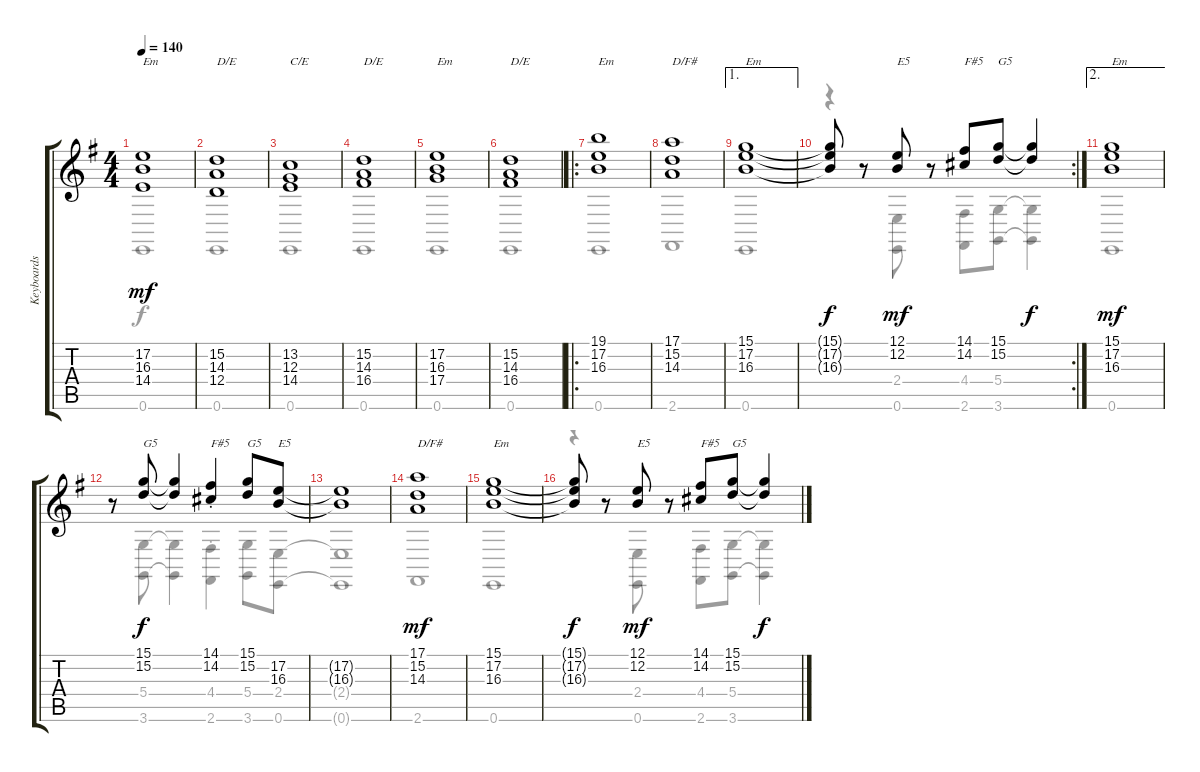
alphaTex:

\track ("Keyboards" "Keyboards") {instrument stringensemble1}
\staff {score tabs}
\tuning (E4 B3 G3 D3 A2 E2) {hide}
\voice
\ts (4 4)
\tempo 140
\clef g2
\ks eminor
(17.2 16.3 14.4).1{txt "Em" dy mf} |
(15.2 14.3 12.4).1{txt "D/E"} |
(13.2 12.3 14.4).1{txt "C/E"} |
(15.2 14.3 16.4).1{txt "D/E"} |
(17.2 16.3 17.4).1{txt "Em"} |
(15.2 14.3 16.4).1{txt "D/E"} |
\ro
(19.1 17.2 16.3).1{txt "Em" volume 11} |
(17.1 15.2 14.3).1{txt "D/F#"} |
\ae 1
(15.1 17.2 16.3).1{txt "Em"} |
\rc 2
(15.1{t} 17.2{t} 16.3{t}).8{dy f} r.8 (12.1 12.2).8{txt "E5" dy mf} r.8 (14.1 14.2).8{txt "F#5"} (15.1 15.2).8{txt "G5"} (15.1{t} 15.2{t}).4{dy f} |
\ae 2
(15.1 17.2 16.3).1{txt "Em" dy mf} |
r.8 (15.1 15.2).8{txt "G5" dy f} (15.1{t} 15.2{t}).4 (14.1{st} 14.2{st}).4{txt "F#5"} (15.1 15.2).8{txt "G5"} (17.2 16.3).8{txt "E5"} |
(17.2{t} 16.3{t}).1 |
(17.1 15.2 14.3).1{txt "D/F#" dy mf} |
(15.1 17.2 16.3).1{txt "Em"} |
(15.1{t} 17.2{t} 16.3{t}).8{dy f} r.8 (12.1 12.2).8{txt "E5" dy mf} r.8 (14.1 14.2).8{txt "F#5"} (15.1 15.2).8{txt "G5"} (15.1{t} 15.2{t}).4{dy f}
\voice
\clef g2
\ottava regular
\simile none
\ks eminor
0.6.1{dy f} |
0.6.1 |
0.6.1 |
0.6.1 |
0.6.1 |
0.6.1 |
0.6.1 |
2.6.1 |
0.6.1 |
r.4 (2.4 0.6).8 r.8 (4.4 2.6).8 (5.4 3.6).8 (5.4{t} 3.6{t}).4 |
0.6.1 |
r.8 (5.4 3.6).8 (5.4{t} 3.6{t}).4 (4.4{st} 2.6{st}).4 (5.4 3.6).8 (2.4 0.6).8 |
(2.4{t} 0.6{t}).1 |
2.6.1 |
0.6.1 |
r.4 (2.4 0.6).8 r.8 (4.4 2.6).8 (5.4 3.6).8 (5.4{t} 3.6{t}).4
